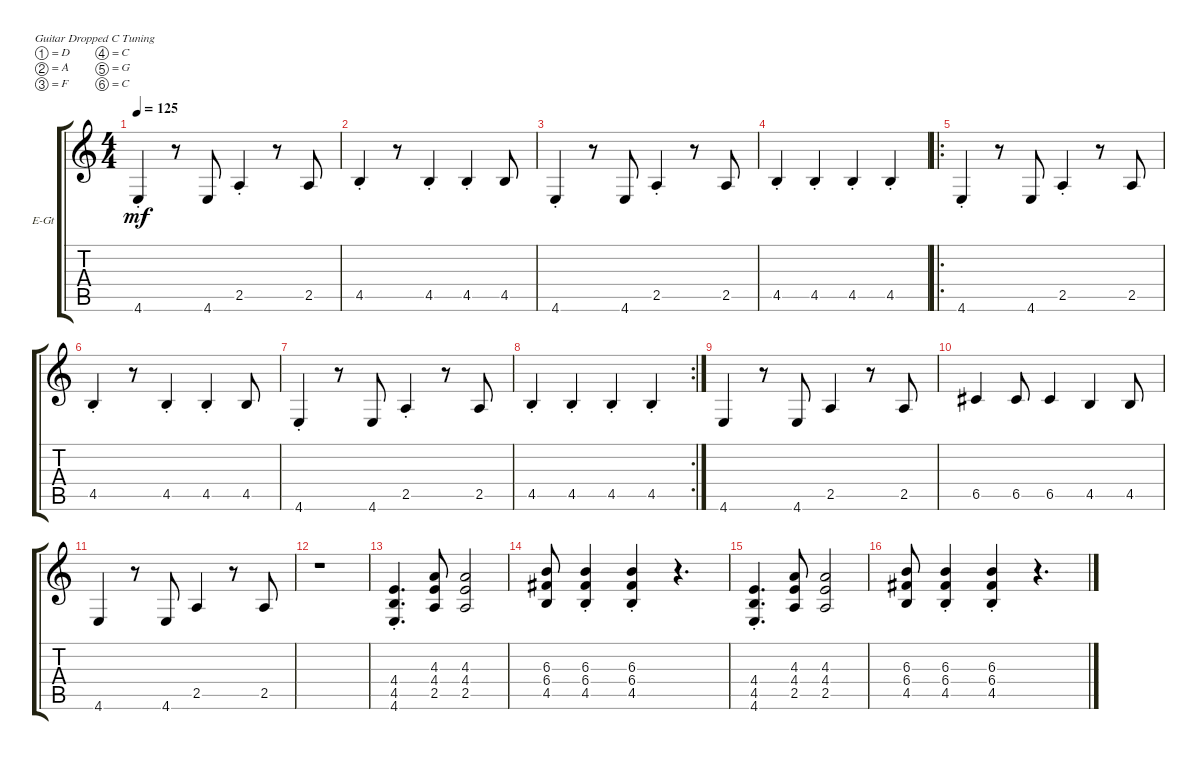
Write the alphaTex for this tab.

\defaultSystemsLayout 4
\bracketExtendMode groupsimilarinstruments
\firstSystemTrackNameOrientation horizontal
\otherSystemsTrackNameOrientation horizontal
\track ("Original Riff" "E-Gt") {instrument overdrivenguitar}
\staff {score tabs}
\tuning (D4 A3 F3 C3 G2 C2)
\ts (4 4)
\tempo 125
\clef g2
\ks c
4.6{st}.4{dy mf instrument overdrivenguitar} r.8 4.6.8 2.5{st}.4 r.8 2.5.8 |
4.5{st}.4 r.8 4.5{st}.4 4.5{st}.4 4.5.8 |
4.6{st}.4 r.8 4.6.8 2.5{st}.4 r.8 2.5.8 |
4.5{st}.4 4.5{st}.4 4.5{st}.4 4.5{st}.4 |
\ro
4.6{st}.4 r.8 4.6.8 2.5{st}.4 r.8 2.5.8 |
4.5{st}.4 r.8 4.5{st}.4 4.5{st}.4 4.5.8 |
4.6{st}.4 r.8 4.6.8 2.5{st}.4 r.8 2.5.8 |
\rc 2
4.5{st}.4 4.5{st}.4 4.5{st}.4 4.5{st}.4 |
4.6.4 r.8 4.6.8 2.5.4 r.8 2.5.8 |
6.5.4 6.5.8 6.5.4 4.5.4 4.5.8 |
4.6.4 r.8 4.6.8 2.5.4 r.8 2.5.8 |
r.1 |
(4.6{st} 4.5{st} 4.4{st}).4{d} (2.5 4.4 4.3).8 (2.5 4.4 4.3).2 |
(4.5 6.4 6.3).8 (4.5{st} 6.4{st} 6.3{st}).4 (4.5{st} 6.4{st} 6.3{st}).4 r.4{d} |
(4.6{st} 4.5{st} 4.4{st}).4{d} (2.5 4.4 4.3).8 (2.5 4.4 4.3).2 |
(4.5 6.4 6.3).8 (4.5{st} 6.4{st} 6.3{st}).4 (4.5{st} 6.4{st} 6.3{st}).4 r.4{d}
